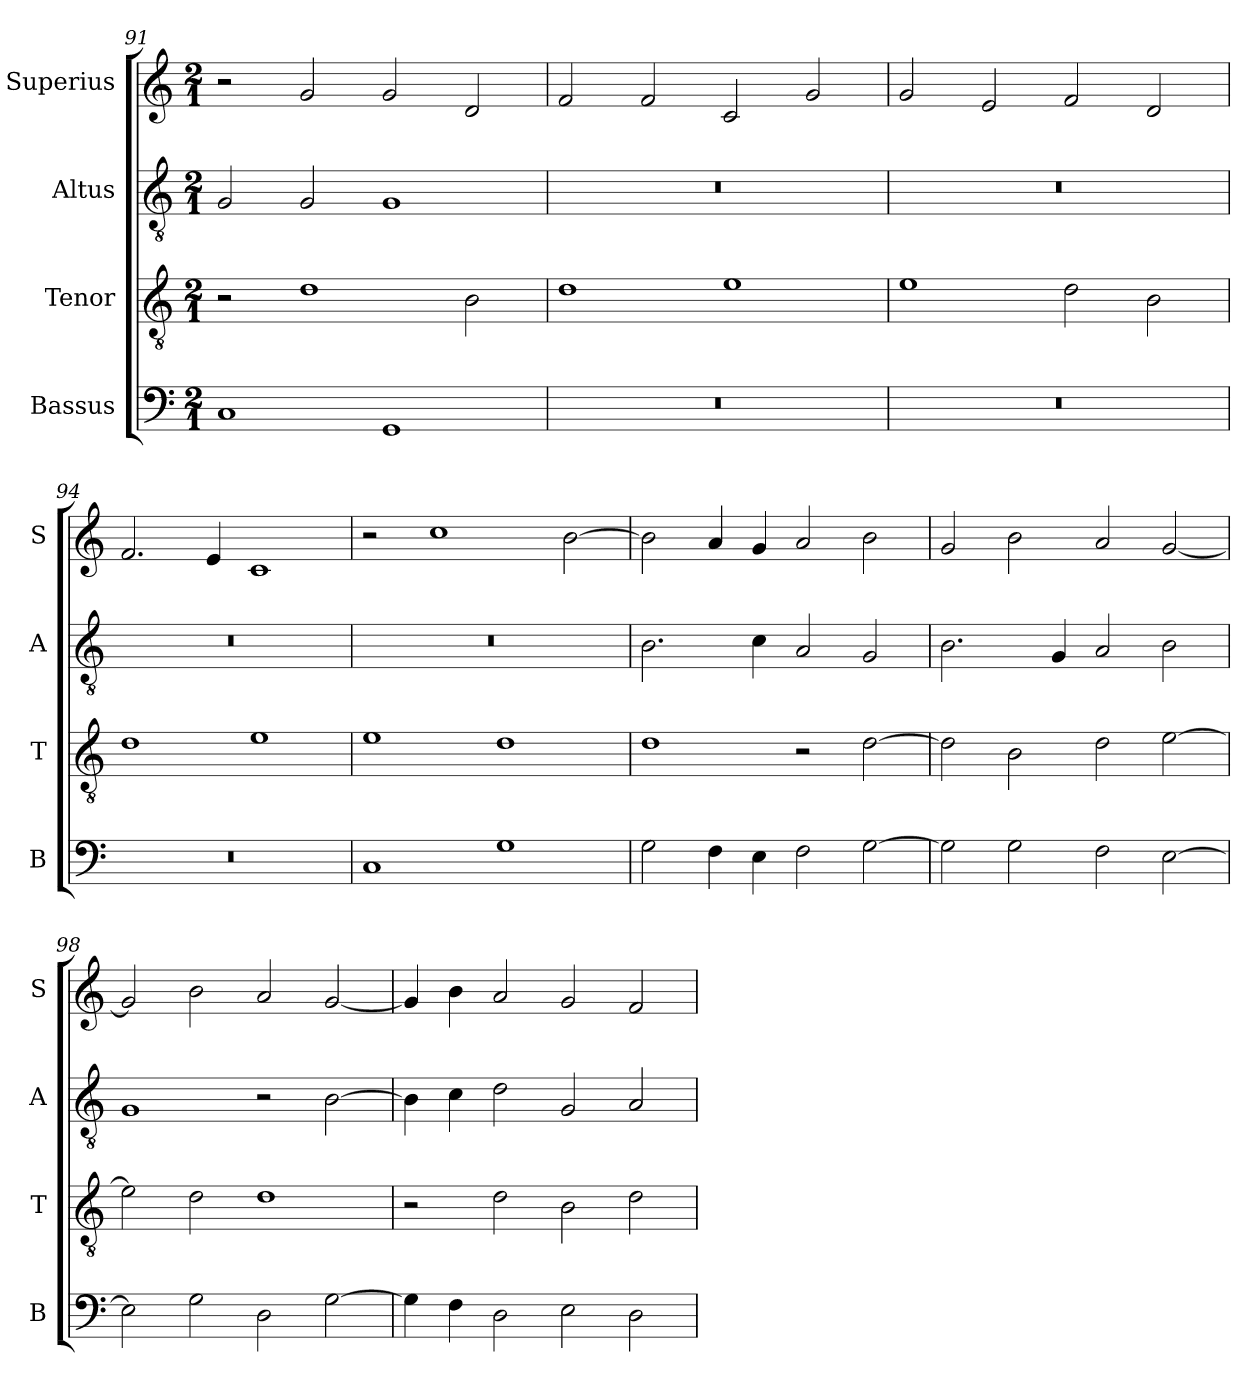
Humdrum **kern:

**kern	**kern	**kern	**kern
*part4	*part3	*part2	*part1
*staff4	*staff3	*staff2	*staff1
*I"Bassus	*I"Tenor	*I"Altus	*I"Superius
*I'B	*I'T	*I'A	*I'S
*clefF4	*clefGv2	*clefGv2	*clefG2
*k[]	*k[]	*k[]	*k[]
*M2/1	*M2/1	*M2/1	*M2/1
=91	=91	=91	=91
1C	2r	2G/	2r
.	1d	2G/	2g/
1GG	.	1G	2g/
.	2B\	.	2d/
=92	=92	=92	=92
0r	1d	0r	2f/
.	.	.	2f/
.	1e	.	2c/
.	.	.	2g/
=93	=93	=93	=93
0r	1e	0r	2g/
.	.	.	2e/
.	2d\	.	2f/
.	2B\	.	2d/
=94	=94	=94	=94
0r	1d	0r	2.f/
.	.	.	4e/
.	1e	.	1c
=95	=95	=95	=95
1C	1e	0r	2r
.	.	.	1cc
1G	1d	.	.
.	.	.	[2b\
=96	=96	=96	=96
2G\	1d	2.B\	2b\]
4F\	.	.	4a/
4E\	.	4c\	4g/
2F\	2r	2A/	2a/
[2G\	[2d\	2G/	2b\
=97	=97	=97	=97
2G\]	2d\]	2.B\	2g/
2G\	2B\	.	2b\
.	.	4G/	.
2F\	2d\	2A/	2a/
[2E\	[2e\	2B\	[2g/
=98	=98	=98	=98
2E\]	2e\]	1G	2g/]
2G\	2d\	.	2b\
2D\	1d	2r	2a/
[2G\	.	[2B\	[2g/
=99	=99	=99	=99
4G\]	2r	4B\]	4g/]
4F\	.	4c\	4b\
2D\	2d\	2d\	2a/
2E\	2B\	2G/	2g/
2D\	2d\	2A/	2f/
=	=	=	=
*-	*-	*-	*-
